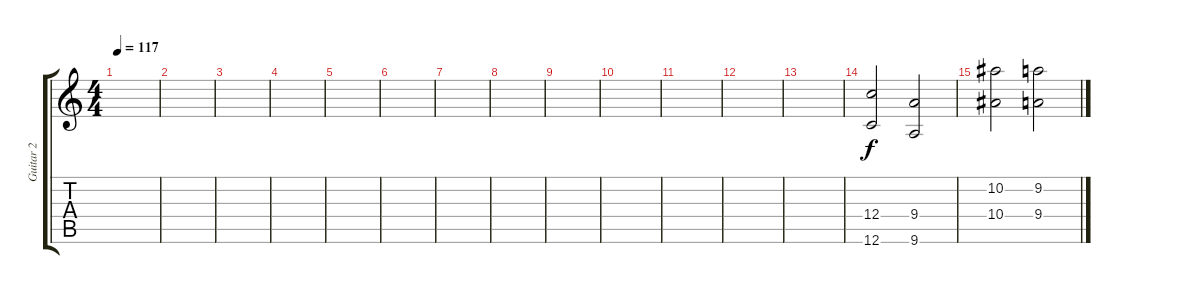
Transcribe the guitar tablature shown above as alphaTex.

\track ("Guitar 2" "Guitar 2") {instrument distortionguitar}
\staff {score tabs}
\tuning (E4 C4 G3 C3 G2 C2) {hide}
\ts (4 4)
\tempo 117
\clef g2
\ks c
|
|
|
|
|
|
|
|
|
|
|
|
|
(12.4 12.6).2 (9.4 9.6).2 |
(10.2 10.4).2 (9.2 9.4).2
